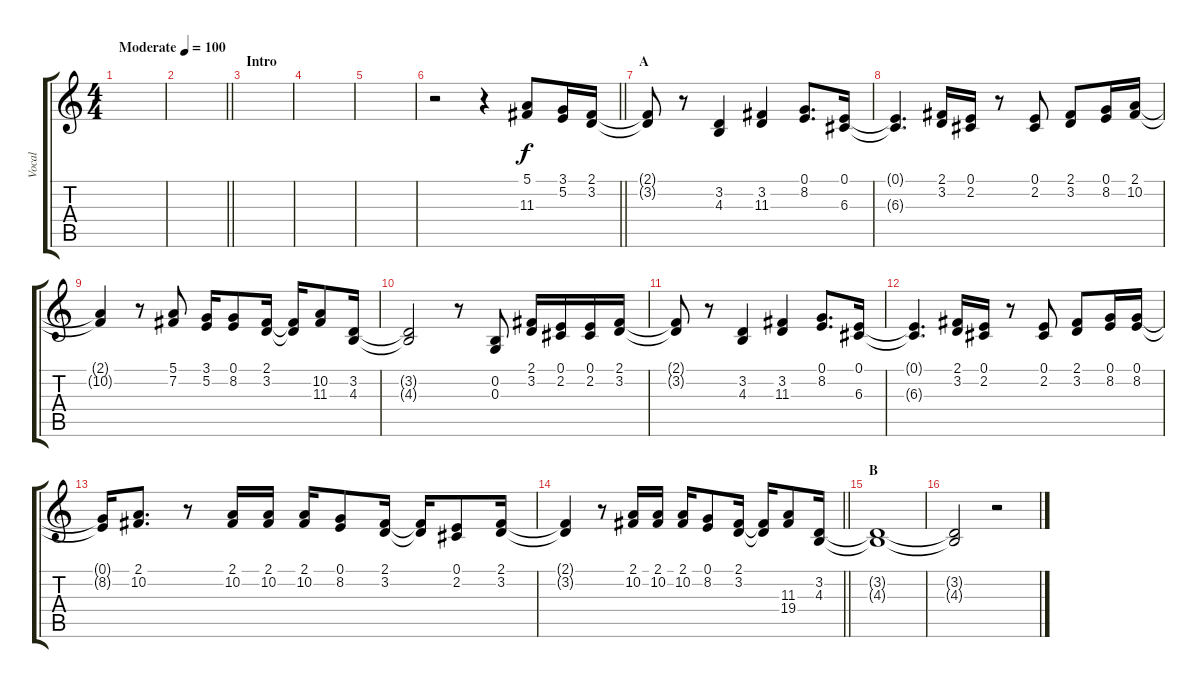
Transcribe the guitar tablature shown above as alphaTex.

\track ("Vocal" "Vocal") {mute instrument lead6voice}
\staff {score tabs}
\tuning (E4 B3 G3 D3 A2 E2) {hide}
\ts (4 4)
\tempo (100 "Moderate")
\clef g2
\ks c
|
\barLineRight lightlight
|
\section ("" "Intro")
|
|
|
\barLineRight lightlight
r.2 r.4 (5.1 11.3).8 (3.1 5.2).16 (2.1 3.2).16 |
\section ("" "A")
(2.1{t} 3.2{t}).8 r.8 (3.2 4.3).4 (3.2 11.3).4 (0.1 8.2).8{d} (0.1 6.3).16 |
(0.1{t} 6.3{t}).4{d} (2.1 3.2).16 (0.1 2.2).16 r.8 (0.1 2.2).8 (2.1 3.2).8 (0.1 8.2).16 (2.1 10.2).16 |
(2.1{t} 10.2{t}).4 r.8 (5.1 7.2).8 (3.1 5.2).16 (0.1 8.2).8 (2.1 3.2).16 (2.1{t} 3.2{t}).16 (10.2 11.3).8 (3.2 4.3).16 |
(3.2{t} 4.3{t}).2 r.8 (0.2 0.3).8 (2.1 3.2).16 (0.1 2.2).16 (0.1 2.2).16 (2.1 3.2).16 |
(2.1{t} 3.2{t}).8 r.8 (3.2 4.3).4 (3.2 11.3).4 (0.1 8.2).8{d} (0.1 6.3).16 |
(0.1{t} 6.3{t}).4{d} (2.1 3.2).16 (0.1 2.2).16 r.8 (0.1 2.2).8 (2.1 3.2).8 (0.1 8.2).16 (0.1 8.2).16 |
(0.1{t} 8.2{t}).16 (2.1 10.2).8{d} r.8 (2.1 10.2).16 (2.1 10.2).16 (2.1 10.2).16 (0.1 8.2).8 (2.1 3.2).16 (2.1{t} 3.2{t}).16 (0.1 2.2).8 (2.1 3.2).16 |
\barLineRight lightlight
(2.1{t} 3.2{t}).4 r.8 (2.1 10.2).16 (2.1 10.2).16 (2.1 10.2).16 (0.1 8.2).8 (2.1 3.2).16 (2.1{t} 3.2{t}).16 (11.3 19.4).8 (3.2 4.3).16 |
\section ("" "B")
(3.2{t} 4.3{t}).1 |
(3.2{t} 4.3{t}).2 r.2
